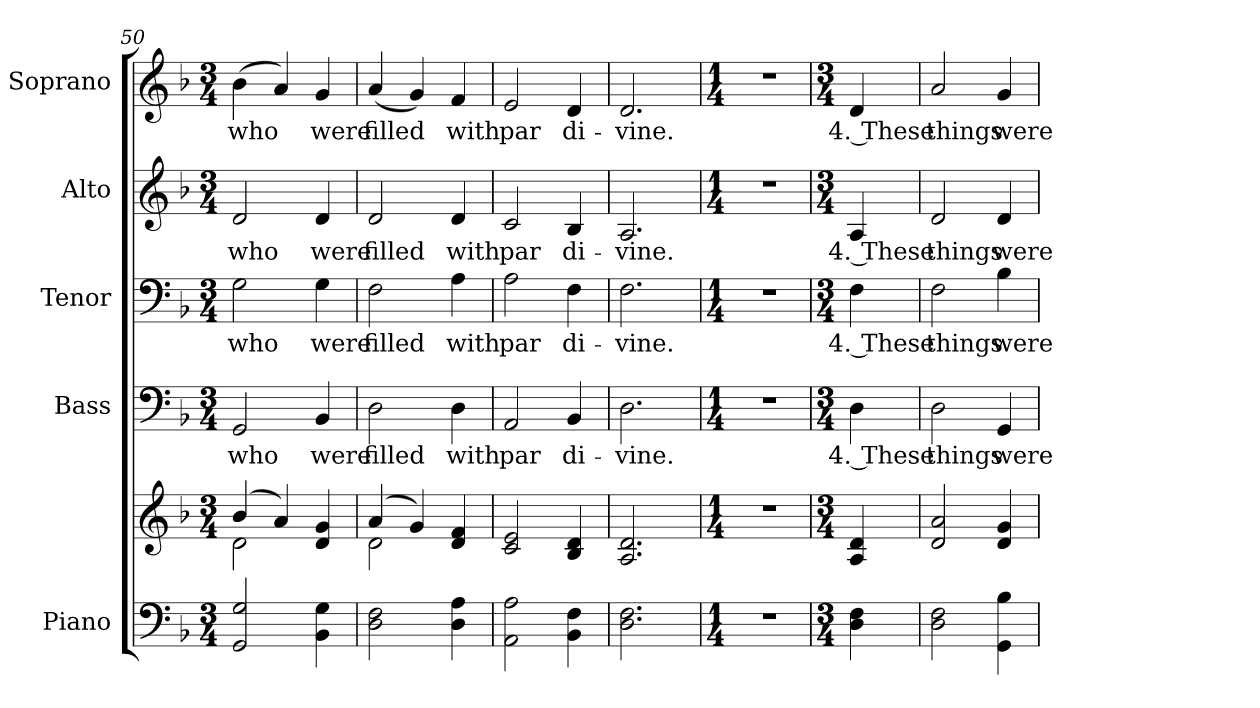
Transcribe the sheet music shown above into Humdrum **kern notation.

**kern	**kern	**kern	**text	**kern	**text	**kern	**text	**kern	**text
*part5	*part5	*part4	*part4	*part3	*part3	*part2	*part2	*part1	*part1
*staff6	*staff5	*staff4	*staff4	*staff3	*staff3	*staff2	*staff2	*staff1	*staff1
*I"Piano	*	*I"Bass	*	*I"Tenor	*	*I"Alto	*	*I"Soprano	*
*I'Pno.	*	*I'B.	*	*I'T.	*	*I'A.	*	*I'S.	*
*clefF4	*clefG2	*clefF4	*	*clefF4	*	*clefG2	*	*clefG2	*
*k[b-]	*k[b-]	*k[b-]	*	*k[b-]	*	*k[b-]	*	*k[b-]	*
*F:	*F:	*F:	*	*F:	*	*F:	*	*F:	*
*M3/4	*M3/4	*M3/4	*	*M3/4	*	*M3/4	*	*M3/4	*
=50	=50	=50	=50	=50	=50	=50	=50	=50	=50
*	*^	*	*	*	*	*	*	*	*
!	!	!	!	!LO:LY:b:color=#000000	!	!	!	!	!	!
!	!	!	!	!	!	!LO:LY:b:color=#000000	!	!	!	!
!	!	!	!	!	!	!	!	!LO:LY:b:color=#000000	!	!
!	!	!	!	!	!	!	!	!	!	!LO:LY:b:color=#000000
2GGi/ 2Gi	(4b-i/	2di\	2GGi/	who	2Gi\	who	2di/	who	(4b-i\	who
.	4ai/)	.	.	.	.	.	.	.	4ai/)	.
!	!	!	!	!LO:LY:b:color=#000000	!	!	!	!	!	!
!	!	!	!	!	!	!LO:LY:b:color=#000000	!	!	!	!
!	!	!	!	!	!	!	!	!LO:LY:b:color=#000000	!	!
!	!	!	!	!	!	!	!	!	!	!LO:LY:b:color=#000000
4BB-i\ 4Gi	4di/ 4gi	4ryy	4BB-i/	were	4Gi\	were	4di/	were	4gi/	were
!!LO:PB:g=z
=51	=51	=51	=51	=51	=51	=51	=51	=51	=51	=51
!	!	!	!	!LO:LY:b:color=#000000	!	!	!	!	!	!
!	!	!	!	!	!	!LO:LY:b:color=#000000	!	!	!	!
!	!	!	!	!	!	!	!	!LO:LY:b:color=#000000	!	!
!	!	!	!	!	!	!	!	!	!	!LO:LY:b:color=#000000
2Di\ 2Fi	(4ai/	2di\	2Di\	filled	2Fi\	filled	2di/	filled	(4ai/	filled
.	4gi/)	.	.	.	.	.	.	.	4gi/)	.
!	!	!	!	!LO:LY:b:color=#000000	!	!	!	!	!	!
!	!	!	!	!	!	!LO:LY:b:color=#000000	!	!	!	!
!	!	!	!	!	!	!	!	!LO:LY:b:color=#000000	!	!
!	!	!	!	!	!	!	!	!	!	!LO:LY:b:color=#000000
4Di\ 4Ai	4di/ 4fi	4ryy	4Di\	with	4Ai\	with	4di/	with	4fi/	with
*	*v	*v	*	*	*	*	*	*	*	*
=52	=52	=52	=52	=52	=52	=52	=52	=52	=52
*	*^	*	*	*	*	*	*	*	*
!	!	!	!	!LO:LY:b:color=#000000	!	!	!	!	!	!
*	*v	*v	*	*	*	*	*	*	*	*
*	*^	*	*	*	*	*	*	*	*
!	!	!	!	!	!	!LO:LY:b:color=#000000	!	!	!	!
*	*v	*v	*	*	*	*	*	*	*	*
*	*^	*	*	*	*	*	*	*	*
!	!	!	!	!	!	!	!	!LO:LY:b:color=#000000	!	!
*	*v	*v	*	*	*	*	*	*	*	*
*	*^	*	*	*	*	*	*	*	*
!	!	!	!	!	!	!	!	!	!	!LO:LY:b:color=#000000
*	*v	*v	*	*	*	*	*	*	*	*
2AAi\ 2Ai	2ci/ 2ei	2AAi/	par	2Ai\	par	2ci/	par	2ei/	par
!	!	!	!LO:LY:b:color=#000000	!	!	!	!	!	!
!	!	!	!	!	!LO:LY:b:color=#000000	!	!	!	!
!	!	!	!	!	!	!	!LO:LY:b:color=#000000	!	!
!	!	!	!	!	!	!	!	!	!LO:LY:b:color=#000000
4BB-i\ 4Fi	4B-i/ 4di	4BB-i/	di-	4Fi\	di-	4B-i/	di-	4di/	di-
=53	=53	=53	=53	=53	=53	=53	=53	=53	=53
!	!	!	!LO:LY:b:color=#000000	!	!	!	!	!	!
!	!	!	!	!	!LO:LY:b:color=#000000	!	!	!	!
!	!	!	!	!	!	!	!LO:LY:b:color=#000000	!	!
!	!	!	!	!	!	!	!	!	!LO:LY:b:color=#000000
2.Di\ 2.Fi	2.Ai/ 2.di	2.Di\	-vine.	2.Fi\	-vine.	2.Ai/	-vine.	2.di/	-vine.
!!LO:PB:g=z
=54	=54	=54	=54	=54	=54	=54	=54	=54	=54
*M1/4	*M1/4	*M1/4	*	*M1/4	*	*M1/4	*	*M1/4	*
!LO:N:vis=1	!LO:N:vis=1	!LO:N:vis=1	!	!LO:N:vis=1	!	!LO:N:vis=1	!	!LO:N:vis=1	!
4r	4r	4r	.	4r	.	4r	.	4r	.
=55	=55	=55	=55	=55	=55	=55	=55	=55	=55
*M3/4	*M3/4	*M3/4	*	*M3/4	*	*M3/4	*	*M3/4	*
!	!	!	!LO:LY:b:color=#000000	!	!	!	!	!	!
!	!	!	!	!	!LO:LY:b:color=#000000	!	!	!	!
!	!	!	!	!	!	!	!LO:LY:b:color=#000000	!	!
!	!	!	!	!	!	!	!	!	!LO:LY:b:color=#000000
4Di\ 4Fi	4Ai/ 4di	4Di\	4. These	4Fi\	4. These	4Ai/	4. These	4di/	4. These
=56	=56	=56	=56	=56	=56	=56	=56	=56	=56
!	!	!	!LO:LY:b:color=#000000	!	!	!	!	!	!
!	!	!	!	!	!LO:LY:b:color=#000000	!	!	!	!
!	!	!	!	!	!	!	!LO:LY:b:color=#000000	!	!
!	!	!	!	!	!	!	!	!	!LO:LY:b:color=#000000
2Di\ 2Fi	2di/ 2ai	2Di\	things	2Fi\	things	2di/	things	2ai/	things
!	!	!	!LO:LY:b:color=#000000	!	!	!	!	!	!
!	!	!	!	!	!LO:LY:b:color=#000000	!	!	!	!
!	!	!	!	!	!	!	!LO:LY:b:color=#000000	!	!
!	!	!	!	!	!	!	!	!	!LO:LY:b:color=#000000
4GGi\ 4B-i	4di/ 4gi	4GGi/	were	4B-i\	were	4di/	were	4gi/	were
=	=	=	=	=	=	=	=	=	=
*-	*-	*-	*-	*-	*-	*-	*-	*-	*-
